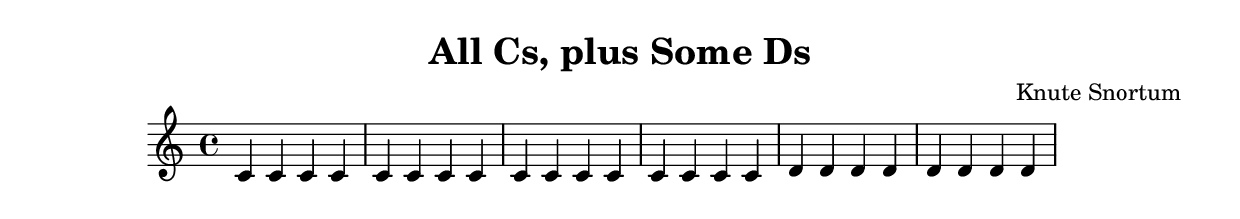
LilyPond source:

\header {
  title = "All Cs, plus Some Ds"
  composer = "Knute Snortum"
}

\relative {
  \repeat unfold 4 { c'4 c c c }
  \repeat unfold 2 { d4 d d d }
}